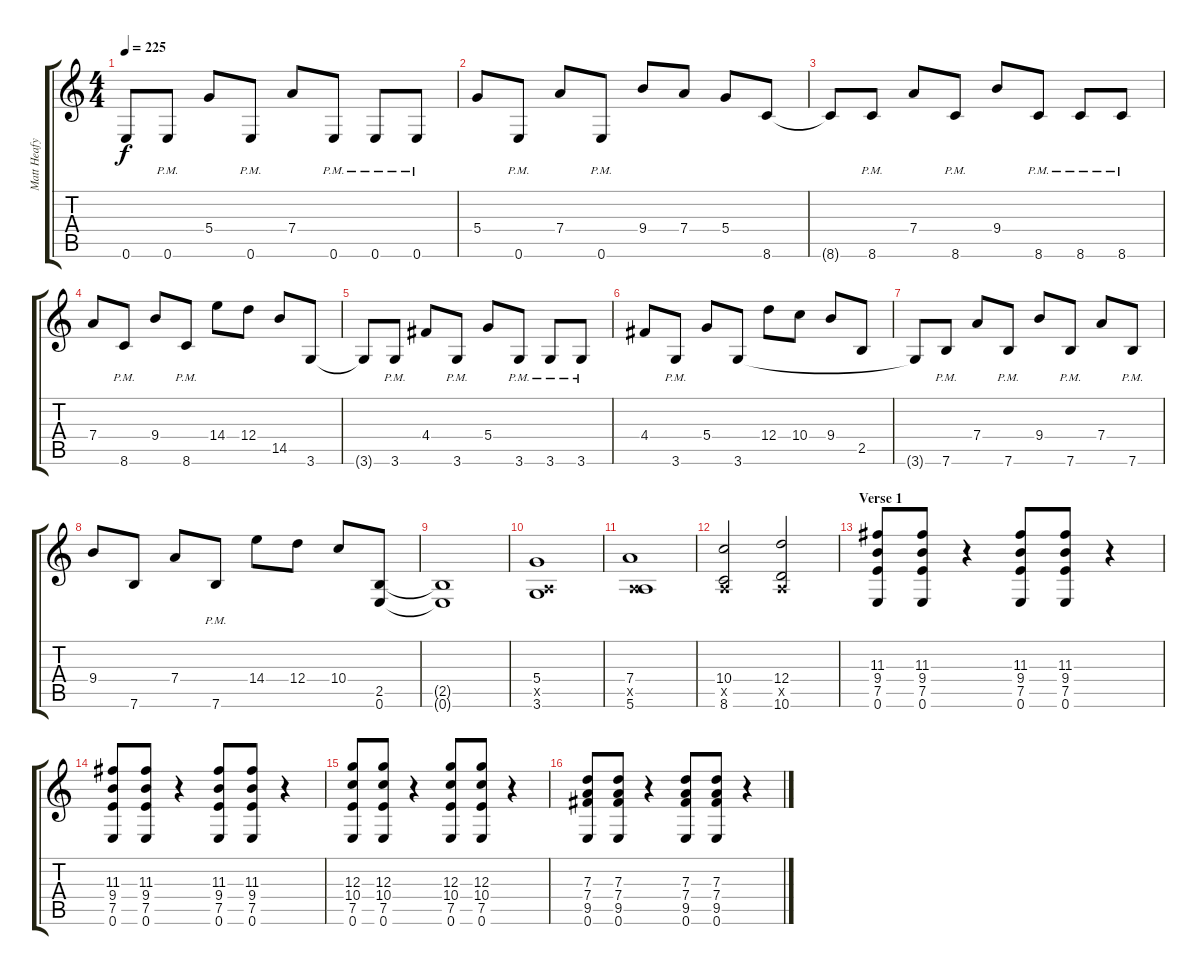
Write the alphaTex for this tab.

\track ("Matt Heafy Gtr. 2" "Matt Heafy") {instrument distortionguitar}
\staff {score tabs}
\tuning (E4 B3 G3 D3 A2 E2) {hide}
\ts (4 4)
\tempo 225
\clef g2
\ks c
0.6{t}.8{dy f} 0.6{pm}.8 5.4.8 0.6{pm}.8 7.4.8 0.6{pm}.8 0.6{pm}.8 0.6{pm}.8 |
5.4.8 0.6{pm}.8 7.4.8 0.6{pm}.8 9.4.8 7.4.8 5.4.8 8.6.8 |
8.6{t}.8 8.6{pm}.8 7.4.8 8.6{pm}.8 9.4.8 8.6{pm}.8 8.6{pm}.8 8.6{pm}.8 |
7.4.8 8.6{pm}.8 9.4.8 8.6{pm}.8 14.4.8 12.4.8 14.5.8 3.6.8 |
3.6{t}.8 3.6{pm}.8 4.4.8 3.6{pm}.8 5.4.8 3.6{pm}.8 3.6{pm}.8 3.6{pm}.8 |
4.4.8 3.6{pm}.8 5.4.8 3.6.8 12.4.8 10.4.8 9.4.8 2.5.8 |
3.6{t}.8 7.6{pm}.8 7.4.8 7.6{pm}.8 9.4.8 7.6{pm}.8 7.4.8 7.6{pm}.8 |
9.4.8 7.6.8 7.4.8 7.6{pm}.8 14.4.8 12.4.8 10.4.8 (2.5 0.6).8 |
(2.5{t} 0.6{t}).1 |
(5.4 0.5{x} 3.6).1 |
(7.4 0.5{x} 5.6).1 |
(10.4 0.5{x} 8.6).2 (12.4 0.5{x} 10.6).2 |
\section ("" "Verse 1")
(11.3 9.4 7.5 0.6).8 (11.3 9.4 7.5 0.6).8 r.4 (11.3 9.4 7.5 0.6).8 (11.3 9.4 7.5 0.6).8 r.4 |
(11.3 9.4 7.5 0.6).8 (11.3 9.4 7.5 0.6).8 r.4 (11.3 9.4 7.5 0.6).8 (11.3 9.4 7.5 0.6).8 r.4 |
(12.3 10.4 7.5 0.6).8 (12.3 10.4 7.5 0.6).8 r.4 (12.3 10.4 7.5 0.6).8 (12.3 10.4 7.5 0.6).8 r.4 |
(7.3 7.4 9.5 0.6).8 (7.3 7.4 9.5 0.6).8 r.4 (7.3 7.4 9.5 0.6).8 (7.3 7.4 9.5 0.6).8 r.4
